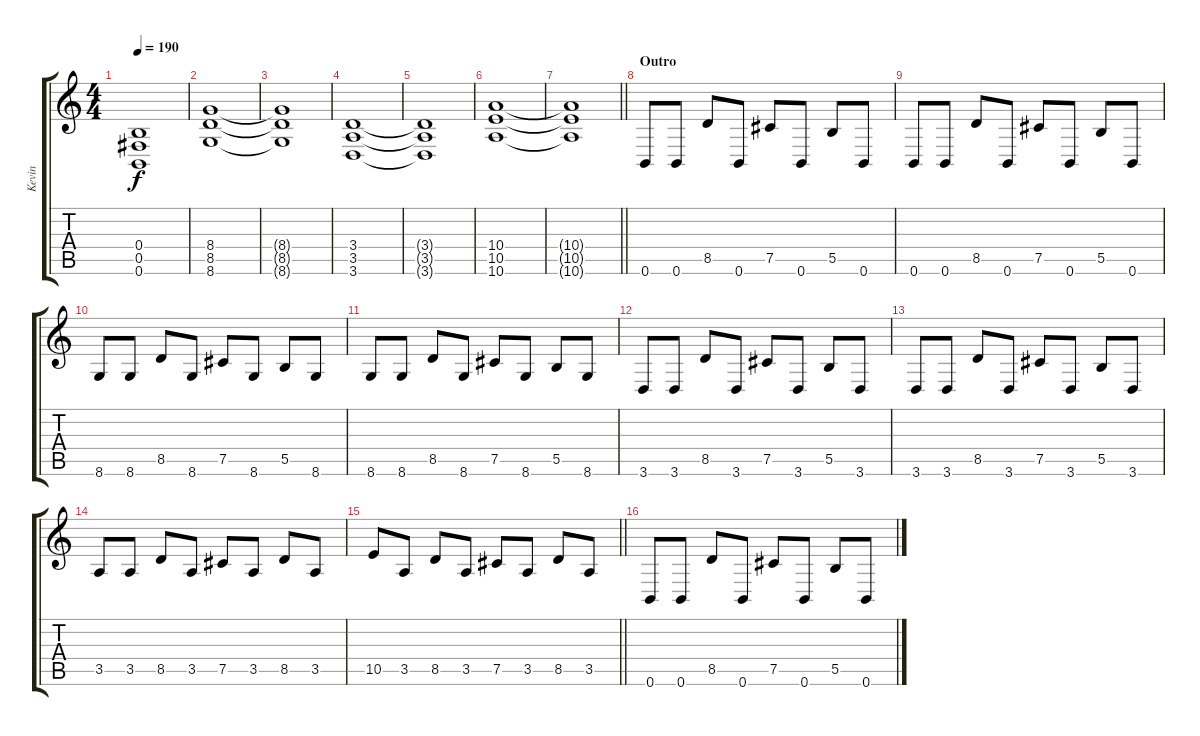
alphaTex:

\track ("Kevin" "Kevin") {instrument distortionguitar}
\staff {score tabs}
\tuning (Db4 Ab3 E3 B2 Gb2 B1) {hide}
\ts (4 4)
\tempo 190
\clef g2
\ks c
(0.4{t} 0.5{t} 0.6{t}).1{dy f} |
(8.4 8.5 8.6).1 |
(8.4{t} 8.5{t} 8.6{t}).1 |
(3.4 3.5 3.6).1 |
(3.4{t} 3.5{t} 3.6{t}).1 |
(10.4 10.5 10.6).1 |
\barLineRight lightlight
(10.4{t} 10.5{t} 10.6{t}).1 |
\section ("" "Outro")
0.6.8 0.6.8 8.5.8 0.6.8 7.5.8 0.6.8 5.5.8 0.6.8 |
0.6.8 0.6.8 8.5.8 0.6.8 7.5.8 0.6.8 5.5.8 0.6.8 |
8.6.8 8.6.8 8.5.8 8.6.8 7.5.8 8.6.8 5.5.8 8.6.8 |
8.6.8 8.6.8 8.5.8 8.6.8 7.5.8 8.6.8 5.5.8 8.6.8 |
3.6.8 3.6.8 8.5.8 3.6.8 7.5.8 3.6.8 5.5.8 3.6.8 |
3.6.8 3.6.8 8.5.8 3.6.8 7.5.8 3.6.8 5.5.8 3.6.8 |
3.5.8 3.5.8 8.5.8 3.5.8 7.5.8 3.5.8 8.5.8 3.5.8 |
\barLineRight lightlight
10.5.8 3.5.8 8.5.8 3.5.8 7.5.8 3.5.8 8.5.8 3.5.8 |
0.6.8 0.6.8 8.5.8 0.6.8 7.5.8 0.6.8 5.5.8 0.6.8
